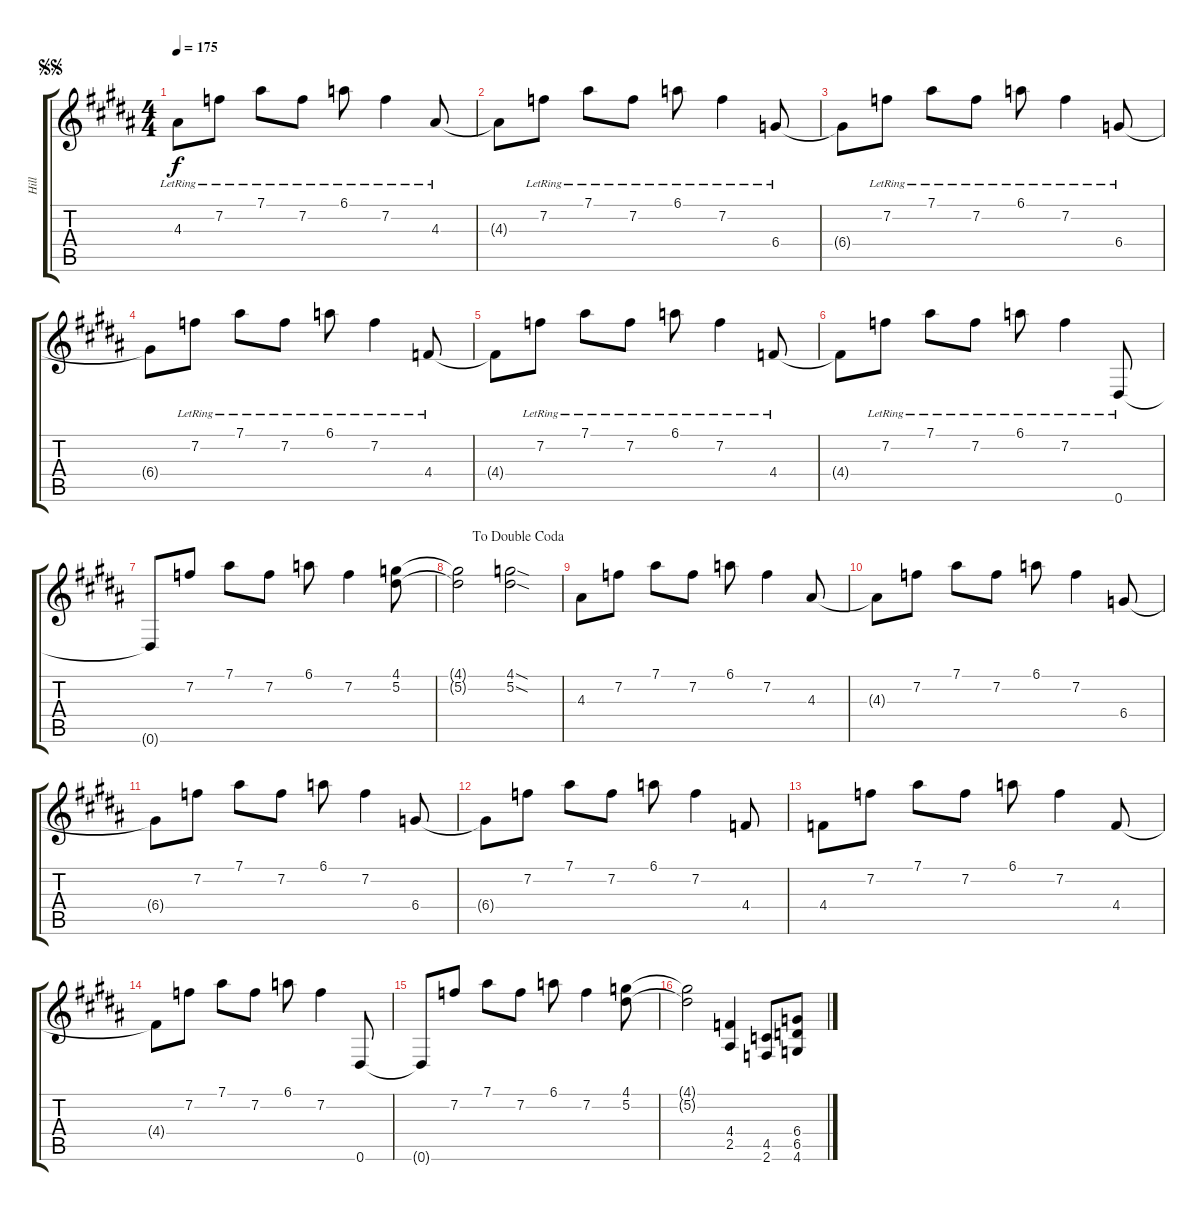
\track ("Hill" "Hill") {instrument distortionguitar}
\staff {score tabs}
\tuning (Eb4 Bb3 Gb3 Db3 Ab2 Eb2) {hide}
\ts (4 4)
\jump segnosegno
\tempo 175
\clef g2
\ks b
4.3{lr}.8{dy f instrument distortionguitar} 7.2{lr}.8 7.1{lr}.8 7.2{lr}.8 6.1{lr}.8 7.2{lr}.4 4.3{lr}.8 |
\ks g#minor
4.3{t}.8 7.2{lr}.8 7.1{lr}.8 7.2{lr}.8 6.1{lr}.8 7.2{lr}.4 6.4{lr}.8 |
6.4{t}.8 7.2{lr}.8 7.1{lr}.8 7.2{lr}.8 6.1{lr}.8 7.2{lr}.4 6.4{lr}.8 |
6.4{t}.8 7.2{lr}.8 7.1{lr}.8 7.2{lr}.8 6.1{lr}.8 7.2{lr}.4 4.4{lr}.8 |
\ks b
4.4{t}.8 7.2{lr}.8 7.1{lr}.8 7.2{lr}.8 6.1{lr}.8 7.2{lr}.4 4.4{lr}.8 |
\ks g#minor
4.4{t}.8 7.2{lr}.8 7.1{lr}.8 7.2{lr}.8 6.1{lr}.8 7.2{lr}.4 0.6{lr}.8 |
0.6{t}.8 7.2.8 7.1.8 7.2.8 6.1.8 7.2.4 (4.1 5.2).8 |
\jump dadoublecoda
(4.1{t} 5.2{t}).2 (4.1{sod} 5.2{sod}).2 |
\ks b
4.3.8 7.2.8 7.1.8 7.2.8 6.1.8 7.2.4 4.3.8 |
\ks g#minor
4.3{t}.8 7.2.8 7.1.8 7.2.8 6.1.8 7.2.4 6.4.8 |
6.4{t}.8 7.2.8 7.1.8 7.2.8 6.1.8 7.2.4 6.4.8 |
6.4{t}.8 7.2.8 7.1.8 7.2.8 6.1.8 7.2.4 4.4.8 |
\ks b
4.4.8 7.2.8 7.1.8 7.2.8 6.1.8 7.2.4 4.4.8 |
\ks g#minor
4.4{t}.8 7.2.8 7.1.8 7.2.8 6.1.8 7.2.4 0.6.8 |
0.6{t}.8 7.2.8 7.1.8 7.2.8 6.1.8 7.2.4 (4.1 5.2).8 |
(4.1{t} 5.2{t}).2 (4.4 2.5).4 (4.5 2.6).8 (6.4 6.5 4.6).8
